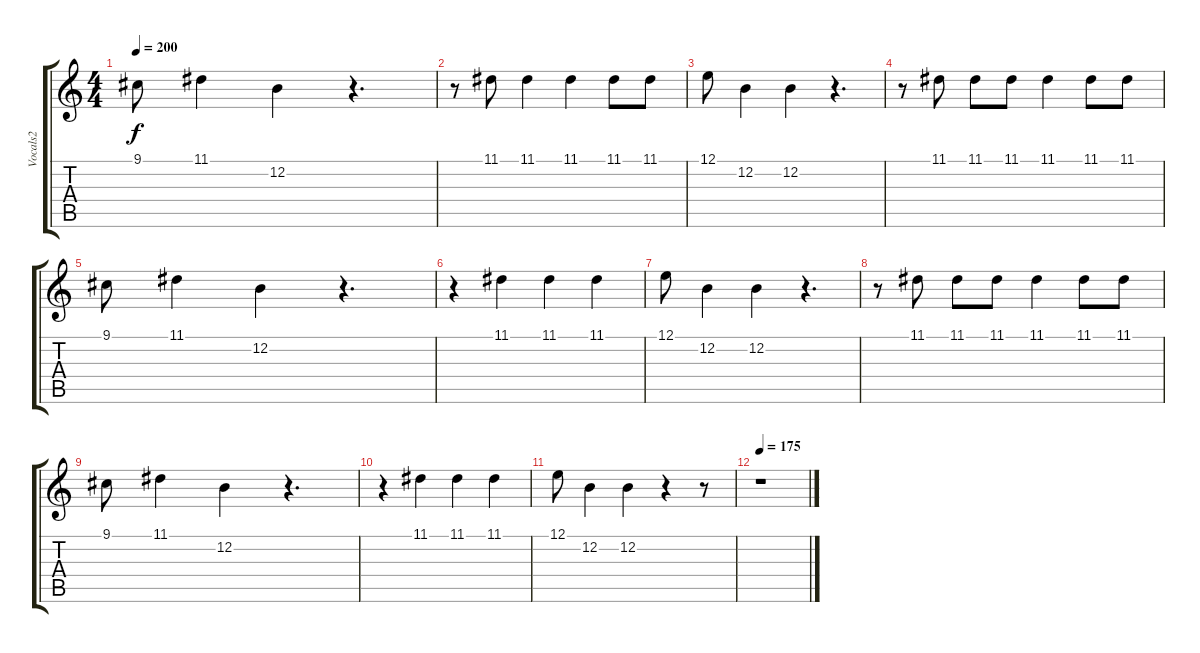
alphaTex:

\track ("Vocals2" "Vocals2") {instrument recorder}
\staff {score tabs}
\tuning (E4 B3 G3 D3 A2 E2) {hide}
\ts (4 4)
\tempo 200
\clef g2
\ks c
9.1.8{dy f} 11.1.4 12.2.4 r.4{d} |
r.8 11.1.8 11.1.4 11.1.4 11.1.8 11.1.8 |
12.1.8 12.2.4 12.2.4 r.4{d} |
r.8 11.1.8 11.1.8 11.1.8 11.1.4 11.1.8 11.1.8 |
9.1.8 11.1.4 12.2.4 r.4{d} |
r.4 11.1.4 11.1.4 11.1.4 |
12.1.8 12.2.4 12.2.4 r.4{d} |
r.8 11.1.8 11.1.8 11.1.8 11.1.4 11.1.8 11.1.8 |
9.1.8 11.1.4 12.2.4 r.4{d} |
r.4 11.1.4 11.1.4 11.1.4 |
12.1.8 12.2.4 12.2.4 r.4 r.8 |
\tempo 175
r.1
